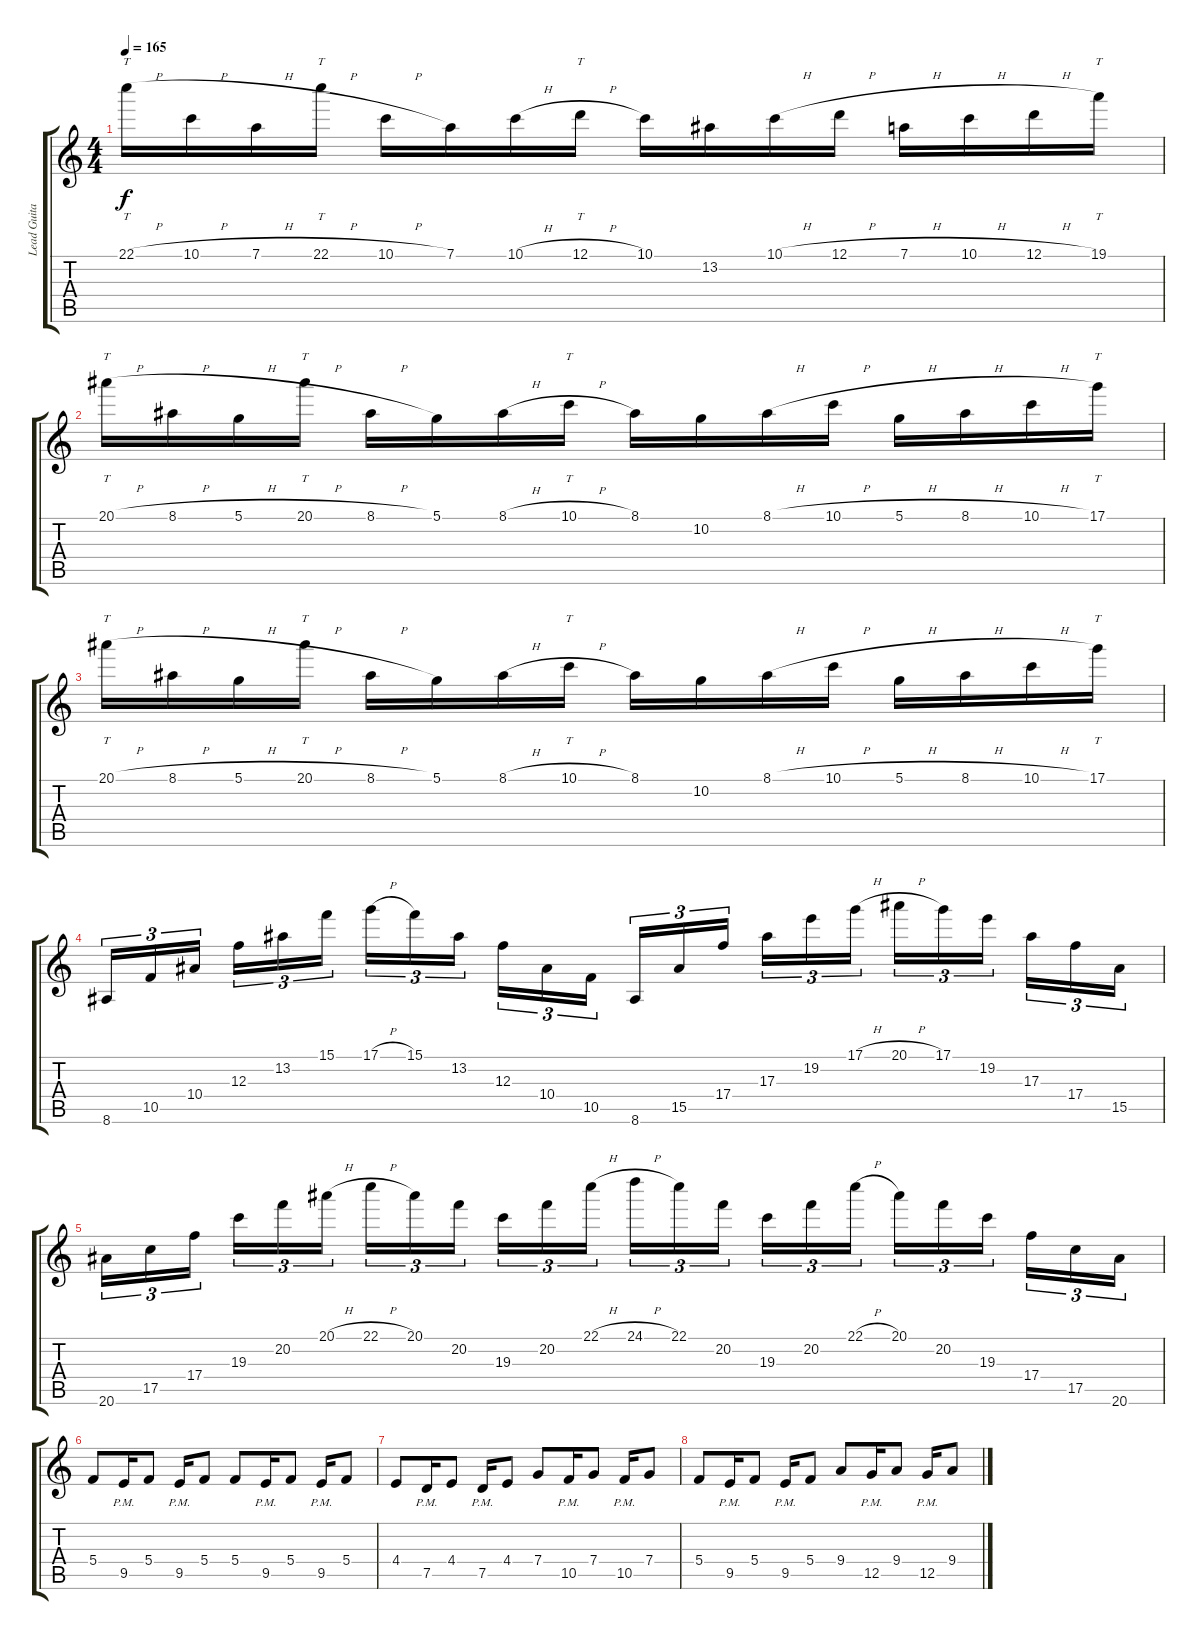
\track ("Lead Guitar" "Lead Guita") {instrument distortionguitar}
\staff {score tabs}
\tuning (D4 A3 F3 C3 G2 D2) {hide}
\ts (4 4)
\tempo 165
\clef g2
\ks c
22.1{h}.16{tt dy f} 10.1{h}.16 7.1{h}.16 22.1{h}.16{tt} 10.1{h}.16 7.1.16 10.1{h}.16 12.1{h}.16{tt} 10.1.16 13.2.16 10.1{h}.16 12.1{h}.16 7.1{h}.16 10.1{h}.16 12.1{h}.16 19.1.16{tt} |
20.1{h}.16{tt} 8.1{h}.16 5.1{h}.16 20.1{h}.16{tt} 8.1{h}.16 5.1.16 8.1{h}.16 10.1{h}.16{tt} 8.1.16 10.2.16 8.1{h}.16 10.1{h}.16 5.1{h}.16 8.1{h}.16 10.1{h}.16 17.1.16{tt} |
20.1{h}.16{tt} 8.1{h}.16 5.1{h}.16 20.1{h}.16{tt} 8.1{h}.16 5.1.16 8.1{h}.16 10.1{h}.16{tt} 8.1.16 10.2.16 8.1{h}.16 10.1{h}.16 5.1{h}.16 8.1{h}.16 10.1{h}.16 17.1.16{tt} |
8.6.16{tu (3 2)} 10.5.16{tu (3 2)} 10.4.16{tu (3 2)} 12.3.16{tu (3 2)} 13.2.16{tu (3 2)} 15.1.16{tu (3 2)} 17.1{h}.16{tu (3 2)} 15.1.16{tu (3 2)} 13.2.16{tu (3 2)} 12.3.16{tu (3 2)} 10.4.16{tu (3 2)} 10.5.16{tu (3 2)} 8.6.16{tu (3 2)} 15.5.16{tu (3 2)} 17.4.16{tu (3 2)} 17.3.16{tu (3 2)} 19.2.16{tu (3 2)} 17.1{h}.16{tu (3 2)} 20.1{h}.16{tu (3 2)} 17.1.16{tu (3 2)} 19.2.16{tu (3 2)} 17.3.16{tu (3 2)} 17.4.16{tu (3 2)} 15.5.16{tu (3 2)} |
20.6.16{tu (3 2)} 17.5.16{tu (3 2)} 17.4.16{tu (3 2)} 19.3.16{tu (3 2)} 20.2.16{tu (3 2)} 20.1{h}.16{tu (3 2)} 22.1{h}.16{tu (3 2)} 20.1.16{tu (3 2)} 20.2.16{tu (3 2)} 19.3.16{tu (3 2)} 20.2.16{tu (3 2)} 22.1{h}.16{tu (3 2)} 24.1{h}.16{tu (3 2)} 22.1.16{tu (3 2)} 20.2.16{tu (3 2)} 19.3.16{tu (3 2)} 20.2.16{tu (3 2)} 22.1{h}.16{tu (3 2)} 20.1.16{tu (3 2)} 20.2.16{tu (3 2)} 19.3.16{tu (3 2)} 17.4.16{tu (3 2)} 17.5.16{tu (3 2)} 20.6.16{tu (3 2)} |
5.4.8 9.5{pm}.16 5.4.8 9.5{pm}.16 5.4.8 5.4.8 9.5{pm}.16 5.4.8 9.5{pm}.16 5.4.8 |
4.4.8 7.5{pm}.16 4.4.8 7.5{pm}.16 4.4.8 7.4.8 10.5{pm}.16 7.4.8 10.5{pm}.16 7.4.8 |
5.4.8 9.5{pm}.16 5.4.8 9.5{pm}.16 5.4.8 9.4.8 12.5{pm}.16 9.4.8 12.5{pm}.16 9.4.8
